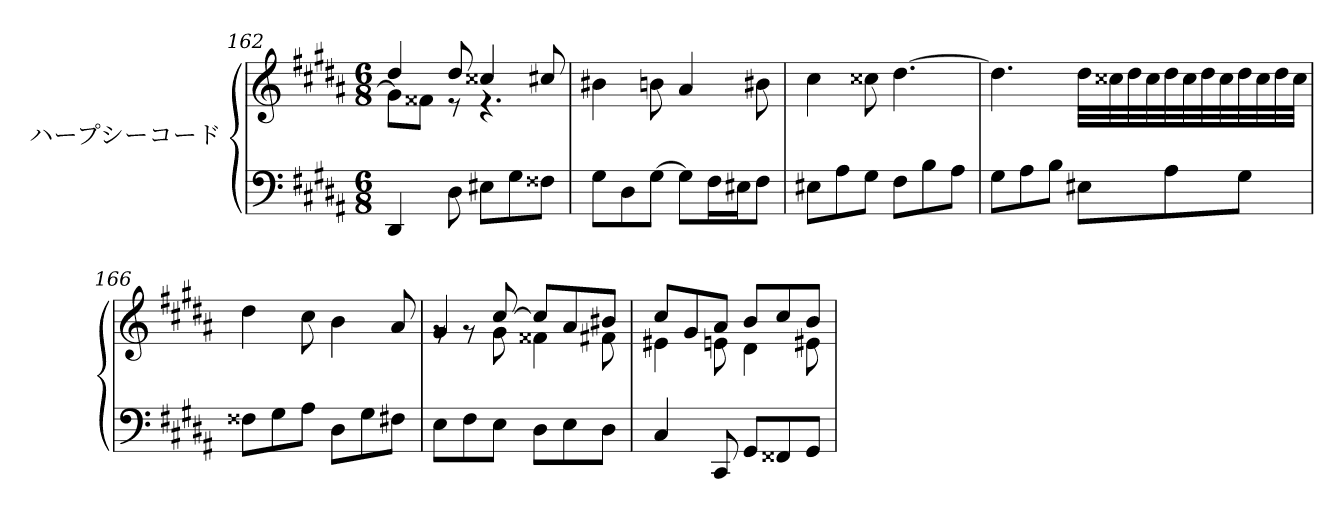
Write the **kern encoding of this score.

**kern	**kern
*part1	*part1
*staff2	*staff1
*I"ハープシーコード	*
*clefF4	*clefG2
*k[f#c#g#d#a#]	*k[f#c#g#d#a#]
*M6/8	*M6/8
=162	=162
*	*^
4DD#/	4dd#/	8g#\L]
.	.	8f##X\J
8D#\	8dd#/	8r
8E#X\L	4cc##X/	4.r
8G#\	.	.
8F##X\J	8cc#X/	.
*	*v	*v
!!LO:LB:g=z
=163	=163
8G#\L	4b#X\
8D#\	.
[8G#\J	8bn\
8G#\L]	4a#/
16F#\L	.
16E#X\J	.
8F#\J	8b#X\
=164	=164
8E#X\L	4cc#\
8A#\	.
8G#\J	8cc##X\
8F#\L	[4.dd#\
8B\	.
8A#\J	.
=165	=165
8G#\L	4.dd#\]
8A#\	.
8B\J	.
8E#X\L	32dd#\LLL
.	32cc##X\
.	32dd#\
.	32cc##\
8A#\	32dd#\
.	32cc##\
.	32dd#\
.	32cc##\
8G#\J	32dd#\
.	32cc##\
.	32dd#\
.	32cc##\JJJ
=166	=166
8F##X\L	4dd#\
8G#\	.
8A#\J	8cc#\
8D#\L	4b\
8G#\	.
8F#X\J	8a#/
!!LO:LB:g=z
=167	=167
*	*^
8E\L	4g#/	8rg
8F#\	.	8rg
8E\J	[8cc#/	8g#\
8D#\L	8cc#/L]	4f##X\
8E\	8a#/	.
8D#\J	8b#X/J	8f#X\
=168	=168	=168
4C#/	8cc#/L	4e#X\
.	8g#/	.
8CC#/	8a#/J	8en\
8GG#/L	8b/L	4d#\
8FF##X/	8cc#/	.
8GG#/J	8b/J	8e#X\
*	*v	*v
=	=
*-	*-
